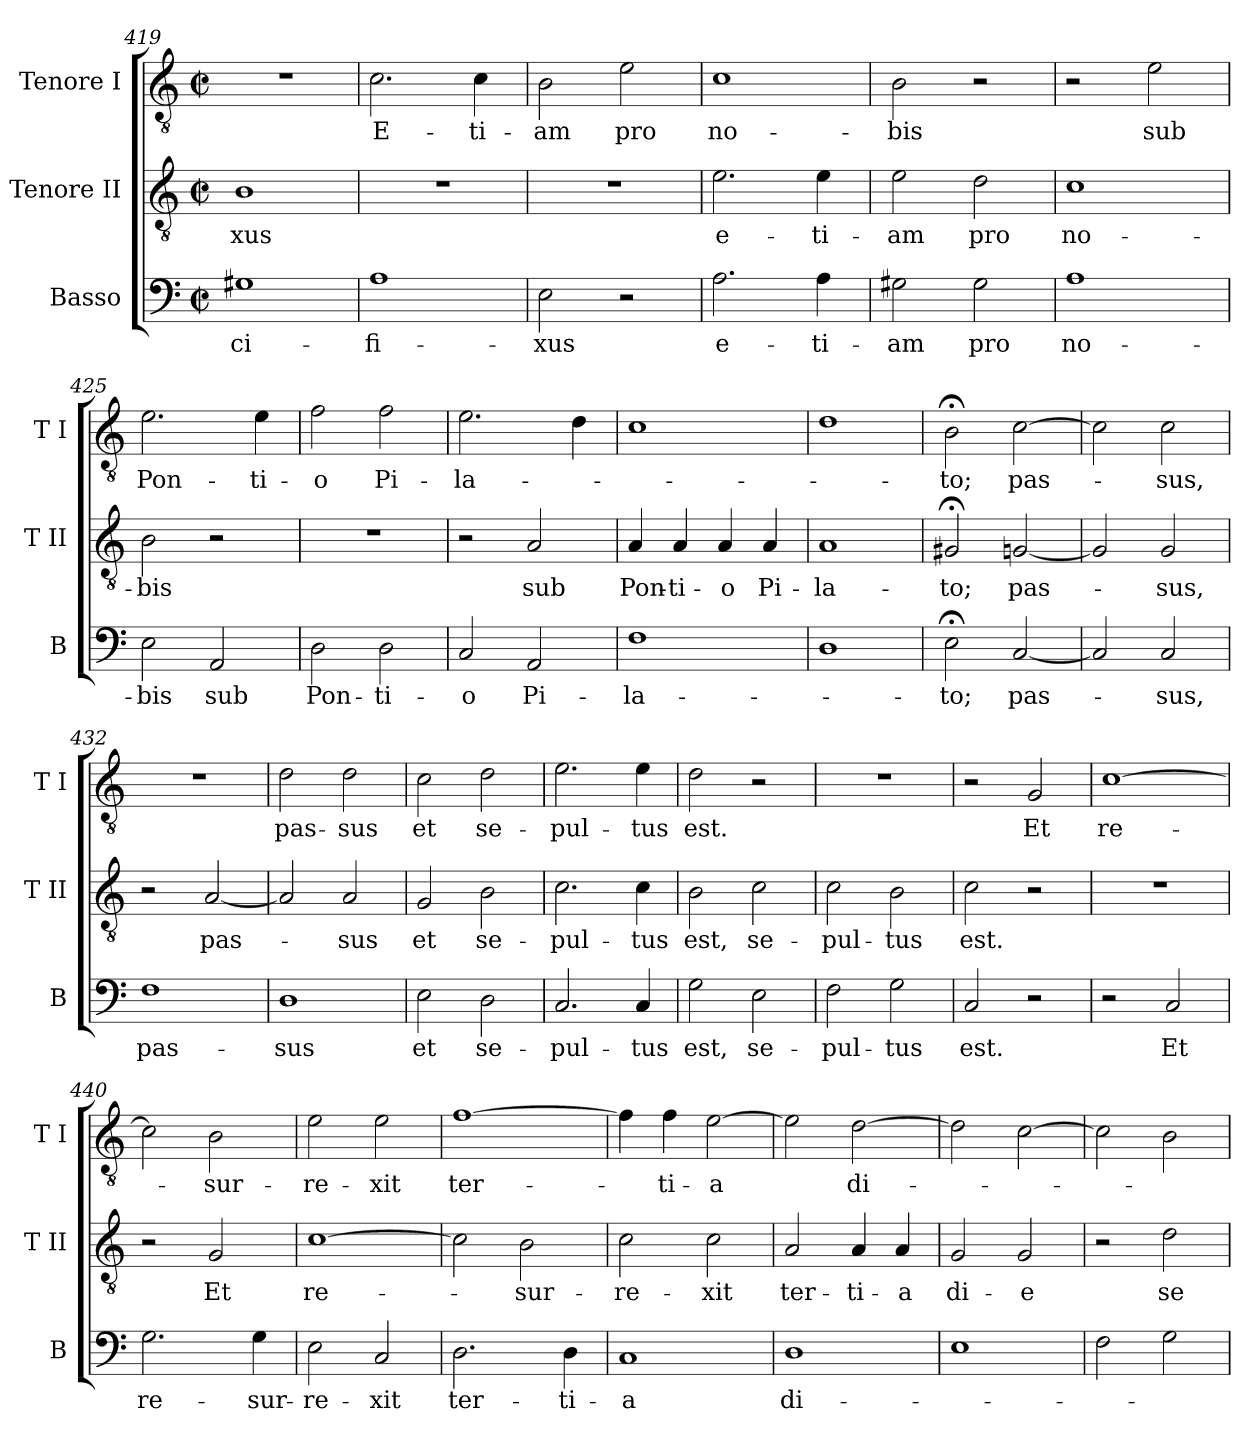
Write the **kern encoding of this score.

**kern	**text	**kern	**text	**kern	**text
*part3	*part3	*part2	*part2	*part1	*part1
*staff3	*staff3	*staff2	*staff2	*staff1	*staff1
*I"Basso	*	*I"Tenore II	*	*I"Tenore I	*
*I'B	*	*I'T II	*	*I'T I	*
*clefF4	*	*clefGv2	*	*clefGv2	*
*k[]	*	*k[]	*	*k[]	*
*C:	*	*C:	*	*C:	*
*M2/2	*	*M2/2	*	*M2/2	*
*met(c|)	*	*met(c|)	*	*met(c|)	*
=419	=419	=419	=419	=419	=419
1G#X	-ci-	1B	-xus	1r	.
!!LO:PB:g=z
=420	=420	=420	=420	=420	=420
1A	-fi-	1r	.	2.c\	E-
.	.	.	.	4c\	-ti-
=421	=421	=421	=421	=421	=421
2E\	-xus	1r	.	2B\	-am
2r	.	.	.	2e\	pro
=422	=422	=422	=422	=422	=422
2.A\	e-	2.e\	e-	1c	no-
4A\	-ti-	4e\	-ti-	.	.
=423	=423	=423	=423	=423	=423
2G#X\	-am	2e\	-am	2B\	-bis
2G#\	pro	2d\	pro	2r	.
=424	=424	=424	=424	=424	=424
1A	no-	1c	no-	2r	.
.	.	.	.	2e\	sub
=425	=425	=425	=425	=425	=425
2E\	-bis	2B\	-bis	2.e\	Pon-
2AA/	sub	2r	.	.	.
.	.	.	.	4e\	-ti-
=426	=426	=426	=426	=426	=426
2D\	Pon-	1r	.	2f\	-o
2D\	-ti-	.	.	2f\	Pi-
=427	=427	=427	=427	=427	=427
2C/	-o	2r	.	2.e\	-la-
2AA/	Pi-	2A/	sub	.	.
.	.	.	.	4d\	.
!!LO:LB:g=z
=428	=428	=428	=428	=428	=428
1F	-la-	4A/	Pon-	1c	.
.	.	4A/	-ti-	.	.
.	.	4A/	-o	.	.
.	.	4A/	Pi-	.	.
=429	=429	=429	=429	=429	=429
1D	.	1A	-la-	1d	.
=430	=430	=430	=430	=430	=430
2E;<\	-to;	2G#X;</	-to;	2B;<\	-to;
[2C/	pas-	[2Gn/	pas-	[2c\	pas-
=431	=431	=431	=431	=431	=431
2C/]	.	2G/]	.	2c\]	.
2C/	-sus,	2G/	-sus,	2c\	-sus,
=432	=432	=432	=432	=432	=432
1F	pas-	2r	.	1r	.
.	.	[2A/	pas-	.	.
=433	=433	=433	=433	=433	=433
1D	-sus	2A/]	.	2d\	pas-
.	.	2A/	-sus	2d\	-sus
=434	=434	=434	=434	=434	=434
2E\	et	2G/	et	2c\	et
2D\	se-	2B\	se-	2d\	se-
=435	=435	=435	=435	=435	=435
2.C/	-pul-	2.c\	-pul-	2.e\	-pul-
4C/	-tus	4c\	-tus	4e\	-tus
!!LO:LB:g=z
=436	=436	=436	=436	=436	=436
2G\	est,	2B\	est,	2d\	est.
2E\	se-	2c\	se-	2r	.
=437	=437	=437	=437	=437	=437
2F\	-pul-	2c\	-pul-	1r	.
2G\	-tus	2B\	-tus	.	.
=438	=438	=438	=438	=438	=438
2C/	est.	2c\	est.	2r	.
2r	.	2r	.	2G/	Et
=439	=439	=439	=439	=439	=439
2r	.	1r	.	[1c	re-
2C/	Et	.	.	.	.
=440	=440	=440	=440	=440	=440
2.G\	re-	2r	.	2c\]	.
.	.	2G/	Et	2B\	-sur-
4G\	-sur-	.	.	.	.
=441	=441	=441	=441	=441	=441
2E\	-re-	[1c	re-	2e\	-re-
2C/	-xit	.	.	2e\	-xit
=442	=442	=442	=442	=442	=442
2.D\	ter-	2c\]	.	[1f	ter-
.	.	2B\	-sur-	.	.
4D\	-ti-	.	.	.	.
=443	=443	=443	=443	=443	=443
1C	-a	2c\	-re-	4f\]	.
.	.	.	.	4f\	-ti-
.	.	2c\	-xit	[2e\	-a
!!LO:LB:g=z
=444	=444	=444	=444	=444	=444
1D	di-	2A/	ter-	2e\]	.
.	.	4A/	-ti-	[2d\	di-
.	.	4A/	-a	.	.
=445	=445	=445	=445	=445	=445
1E	.	2G/	di-	2d\]	.
.	.	2G/	-e	[2c\	.
=446	=446	=446	=446	=446	=446
2F\	.	2r	.	2c\]	.
2G\	.	2d\	se-	2B\	.
=	=	=	=	=	=
*-	*-	*-	*-	*-	*-
